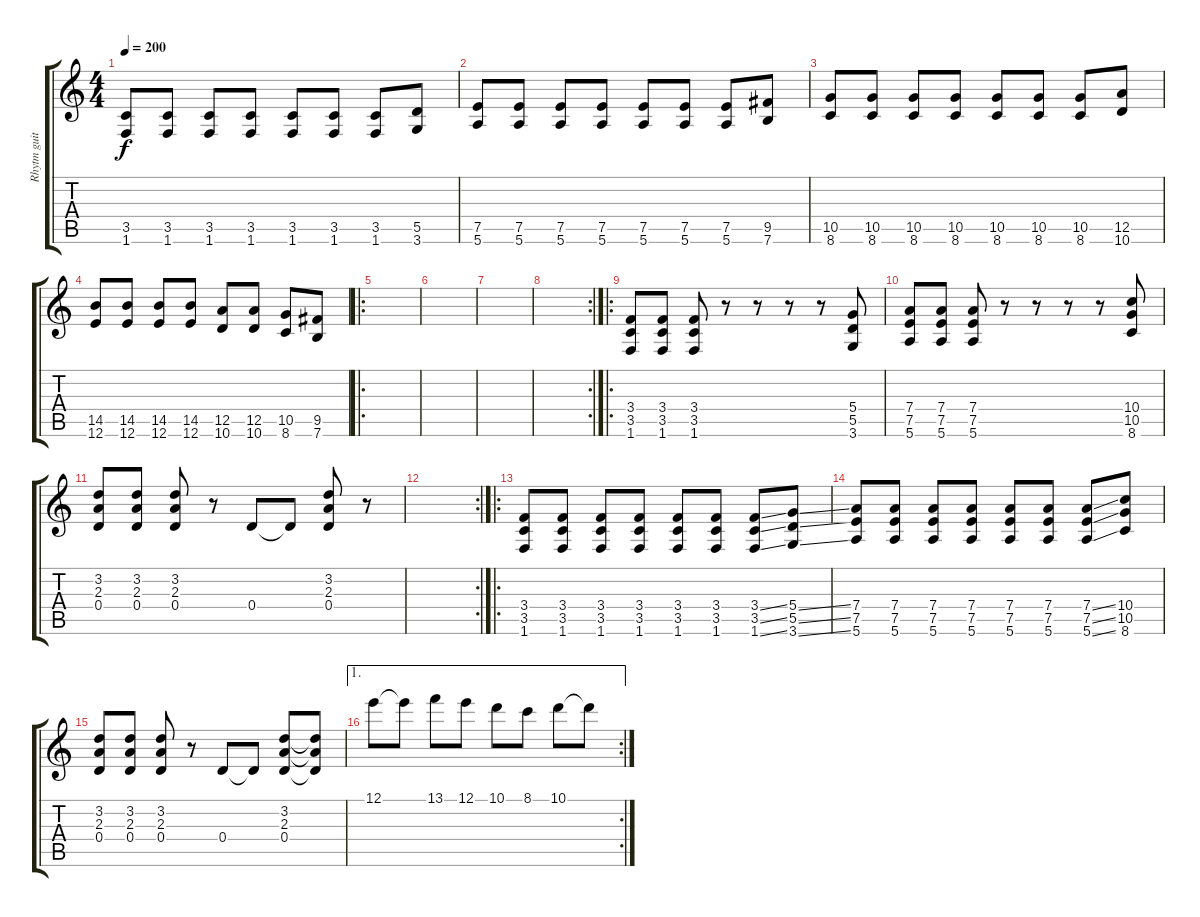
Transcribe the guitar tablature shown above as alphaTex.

\track ("Rhytm guit. 1" "Rhytm guit") {instrument distortionguitar}
\staff {score tabs}
\tuning (E4 B3 G3 D3 A2 E2) {hide}
\ts (4 4)
\tempo 200
\clef g2
\ks c
(3.5 1.6).8{dy f} (3.5 1.6).8 (3.5 1.6).8 (3.5 1.6).8 (3.5 1.6).8 (3.5 1.6).8 (3.5 1.6).8 (5.5 3.6).8 |
(7.5 5.6).8 (7.5 5.6).8 (7.5 5.6).8 (7.5 5.6).8 (7.5 5.6).8 (7.5 5.6).8 (7.5 5.6).8 (9.5 7.6).8 |
(10.5 8.6).8 (10.5 8.6).8 (10.5 8.6).8 (10.5 8.6).8 (10.5 8.6).8 (10.5 8.6).8 (10.5 8.6).8 (12.5 10.6).8 |
(14.5 12.6).8 (14.5 12.6).8 (14.5 12.6).8 (14.5 12.6).8 (12.5 10.6).8 (12.5 10.6).8 (10.5 8.6).8 (9.5 7.6).8 |
\ro
|
|
|
\rc 2
|
\ro
(3.4 3.5 1.6).8 (3.4 3.5 1.6).8 (3.4 3.5 1.6).8 r.8 r.8 r.8 r.8 (5.4 5.5 3.6).8 |
(7.4 7.5 5.6).8 (7.4 7.5 5.6).8 (7.4 7.5 5.6).8 r.8 r.8 r.8 r.8 (10.4 10.5 8.6).8 |
(3.2 2.3 0.4).8 (3.2 2.3 0.4).8 (3.2 2.3 0.4).8 r.8 0.4.8 0.4{t}.8 (3.2 2.3 0.4).8 r.8 |
\rc 2
|
\ro
(3.4 3.5 1.6).8 (3.4 3.5 1.6).8 (3.4 3.5 1.6).8 (3.4 3.5 1.6).8 (3.4 3.5 1.6).8 (3.4 3.5 1.6).8 (3.4{ss} 3.5{ss} 1.6{ss}).8 (5.4{ss} 5.5{ss} 3.6{ss}).8 |
(7.4 7.5 5.6).8 (7.4 7.5 5.6).8 (7.4 7.5 5.6).8 (7.4 7.5 5.6).8 (7.4 7.5 5.6).8 (7.4 7.5 5.6).8 (7.4{ss} 7.5{ss} 5.6{ss}).8 (10.4 10.5 8.6).8 |
(3.2 2.3 0.4).8 (3.2 2.3 0.4).8 (3.2 2.3 0.4).8 r.8 0.4.8 0.4{t}.8 (3.2 2.3 0.4).8 (3.2{t} 2.3{t} 0.4{t}).8 |
\ae 1
\rc 2
12.1.8 12.1{t}.8 13.1.8 12.1.8 10.1.8 8.1.8 10.1.8 10.1{t}.8
